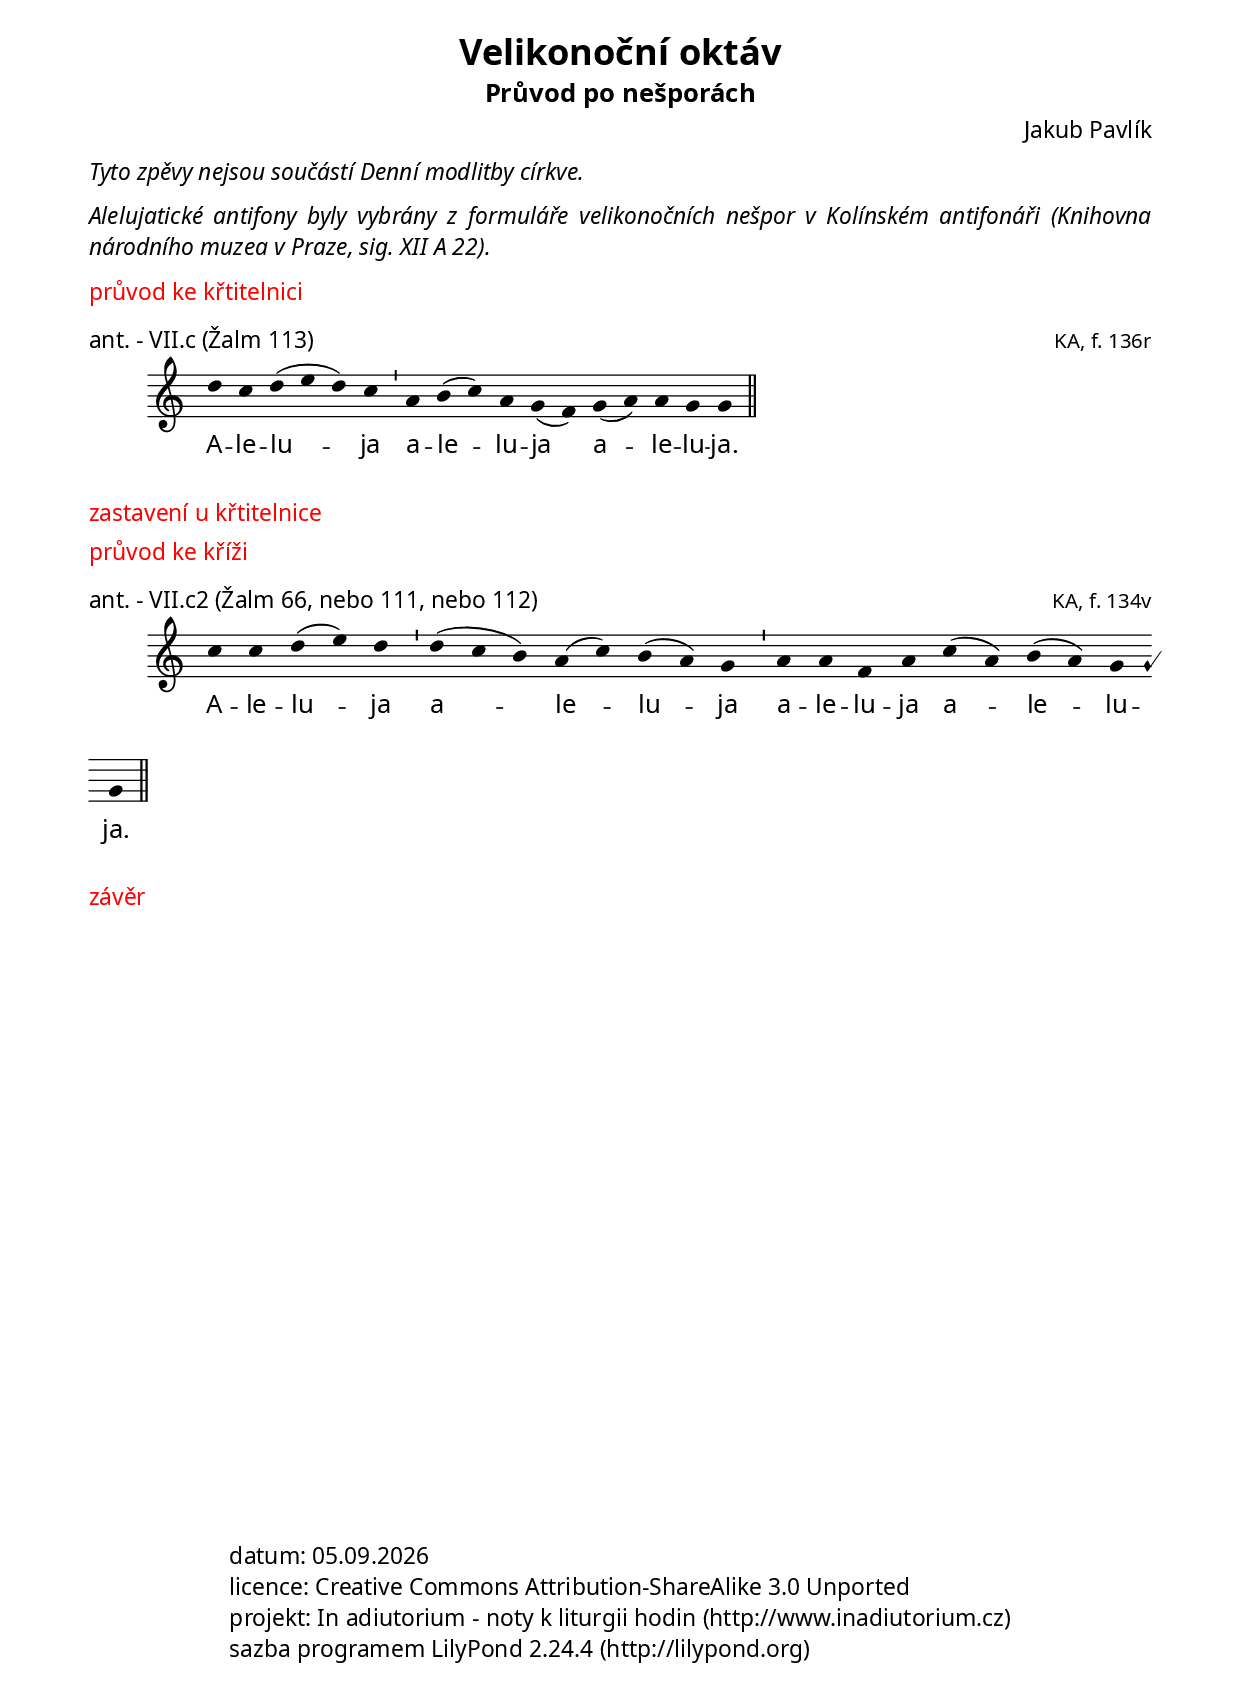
\version "2.19.32"

\header {
  title = "Velikonoční oktáv"
  subtitle = "Průvod po nešporách"
  composer = "Jakub Pavlík"
}

\include "../spolecne.ly"

\markup\justify\italic{
  Tyto zpěvy nejsou součástí Denní modlitby církve.
}
\markup\justify\italic{
  Alelujatické antifony byly vybrány z formuláře velikonočních
  nešpor v Kolínském antifonáři
  (Knihovna národního muzea v Praze, sig. XII A 22).
}

\markup\nadpisHodinka{průvod ke křtitelnici}

\score {
  \relative c'' {
    \choralniRezim
    d4 c d( e d) c \barMin
    a b( c) a g( f) g( a) a g g \barFinalis
  }
  \addlyrics {
    A -- le -- lu -- ja a -- le -- lu -- ja a -- le -- lu -- ja.
  }
  \header {
    fons_externus = "KA, f. 136r"
    quid = "ant."
    modus = "VII"
    differentia = "c"
    psalmus = "Žalm 113"
    id = "aleluja1"
    piece = \markup {\sestavTitulek}
  }
}

\markup\nadpisHodinka{zastavení u křtitelnice}

\score {
  \relative c' {
    \choralniRezim

  }
  \addlyrics {
    Vi -- děl jsem pra -- men vo -- dy,
    kte -- rý vy -- vě -- ral z_chrá -- mu
    na pra -- vé stra -- ně,
    a -- le -- lu -- ja.
    A vši -- chni, k_nimž vo -- da do -- sá -- hla,
    by -- li u -- zdra -- ve -- ni a vo -- la -- jí:
    A -- le -- lu -- ja, a -- le -- lu -- ja.
  }
  \header {
    quid = "ant."
    modus = ""
    differentia = ""
    psalmus = ""
    id = "vidiaquam"
    piece = \markup {\sestavTitulekBezZalmu}
  }
}

\markup\nadpisHodinka{průvod ke kříži}

\score {
  \relative c'' {
    \choralniRezim
    c4 c d( e) d \barMin
    d( c b) a( c) b( a) g \barMin
    a a f a c( a) b( a) g g \barFinalis
  }
  \addlyrics {
    A -- le -- lu -- ja
    a -- le -- lu -- ja
    a -- le -- lu -- ja a -- le -- lu -- ja.
  }
  \header {
    fons_externus = "KA, f. 134v"
    quid = "ant."
    modus = "VII"
    differentia = "c2"
    psalmus = "Žalm 66, nebo 111, nebo 112"
    id = "aleluja2"
    piece = \markup {\sestavTitulek}
  }
}

\markup\nadpisHodinka{závěr}

\score {
  \relative c' {
    \choralniRezim

  }
  \addlyrics {
    Kri -- stus vzkří -- še -- ný z_mrt -- vých už ne -- u -- mí -- rá,
    smrt nad ním už ne -- má vlá -- du.
    Když u -- mřel, u -- mřel hří -- chu jed -- nou pro -- vždy,
    a když ži -- je, ži -- je pro Bo -- ha.
  }
  \header {
    quid = "ant."
    modus = ""
    differentia = ""
    psalmus = ""
    scriptura = "Řím 6,9-10"
    id = "chresurgens"
    piece = \markup {\sestavTitulekBezZalmu}
  }
}
